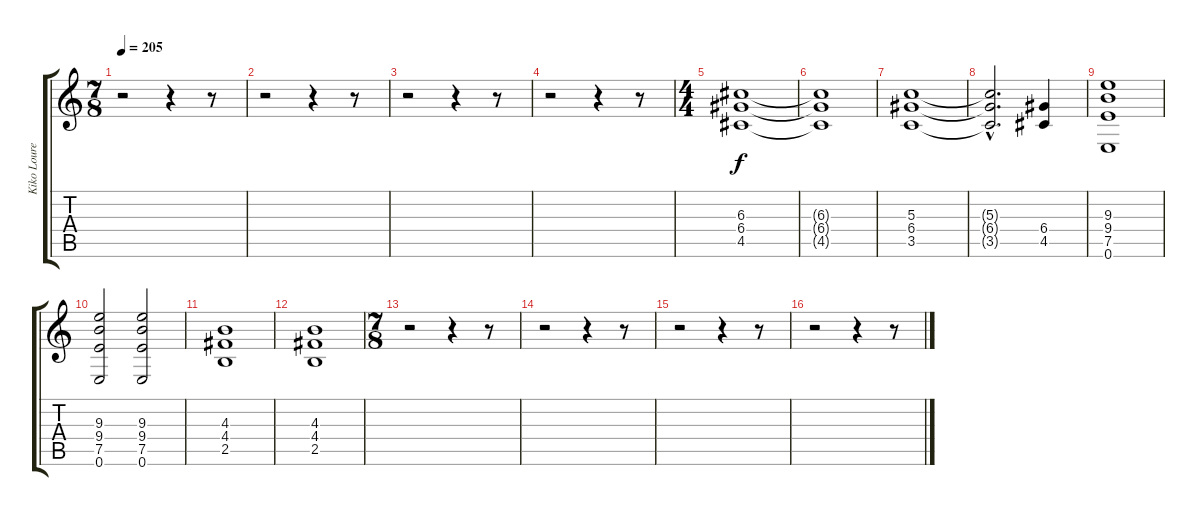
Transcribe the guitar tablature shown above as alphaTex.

\track ("Kiko Loureiro" "Kiko Loure") {instrument distortionguitar}
\staff {score tabs}
\tuning (E4 B3 G3 D3 A2 E2) {hide}
\ts (7 8)
\tempo 205
\clef g2
\ks c
r.2{dy f} r.4 r.8 |
r.2 r.4 r.8 |
r.2 r.4 r.8 |
r.2 r.4 r.8 |
\ts (4 4)
(6.3 6.4 4.5).1 |
(6.3{t} 6.4{t} 4.5{t}).1 |
(5.3 6.4 3.5).1 |
(5.3{hac t} 6.4{hac t} 3.5{hac t}).2{d} (6.4 4.5).4 |
(9.3 9.4 7.5 0.6).1 |
(9.3 9.4 7.5 0.6).2 (9.3 9.4 7.5 0.6).2 |
(4.3 4.4 2.5).1 |
(4.3 4.4 2.5).1 |
\ts (7 8)
r.2 r.4 r.8 |
r.2 r.4 r.8 |
r.2 r.4 r.8 |
r.2 r.4 r.8
